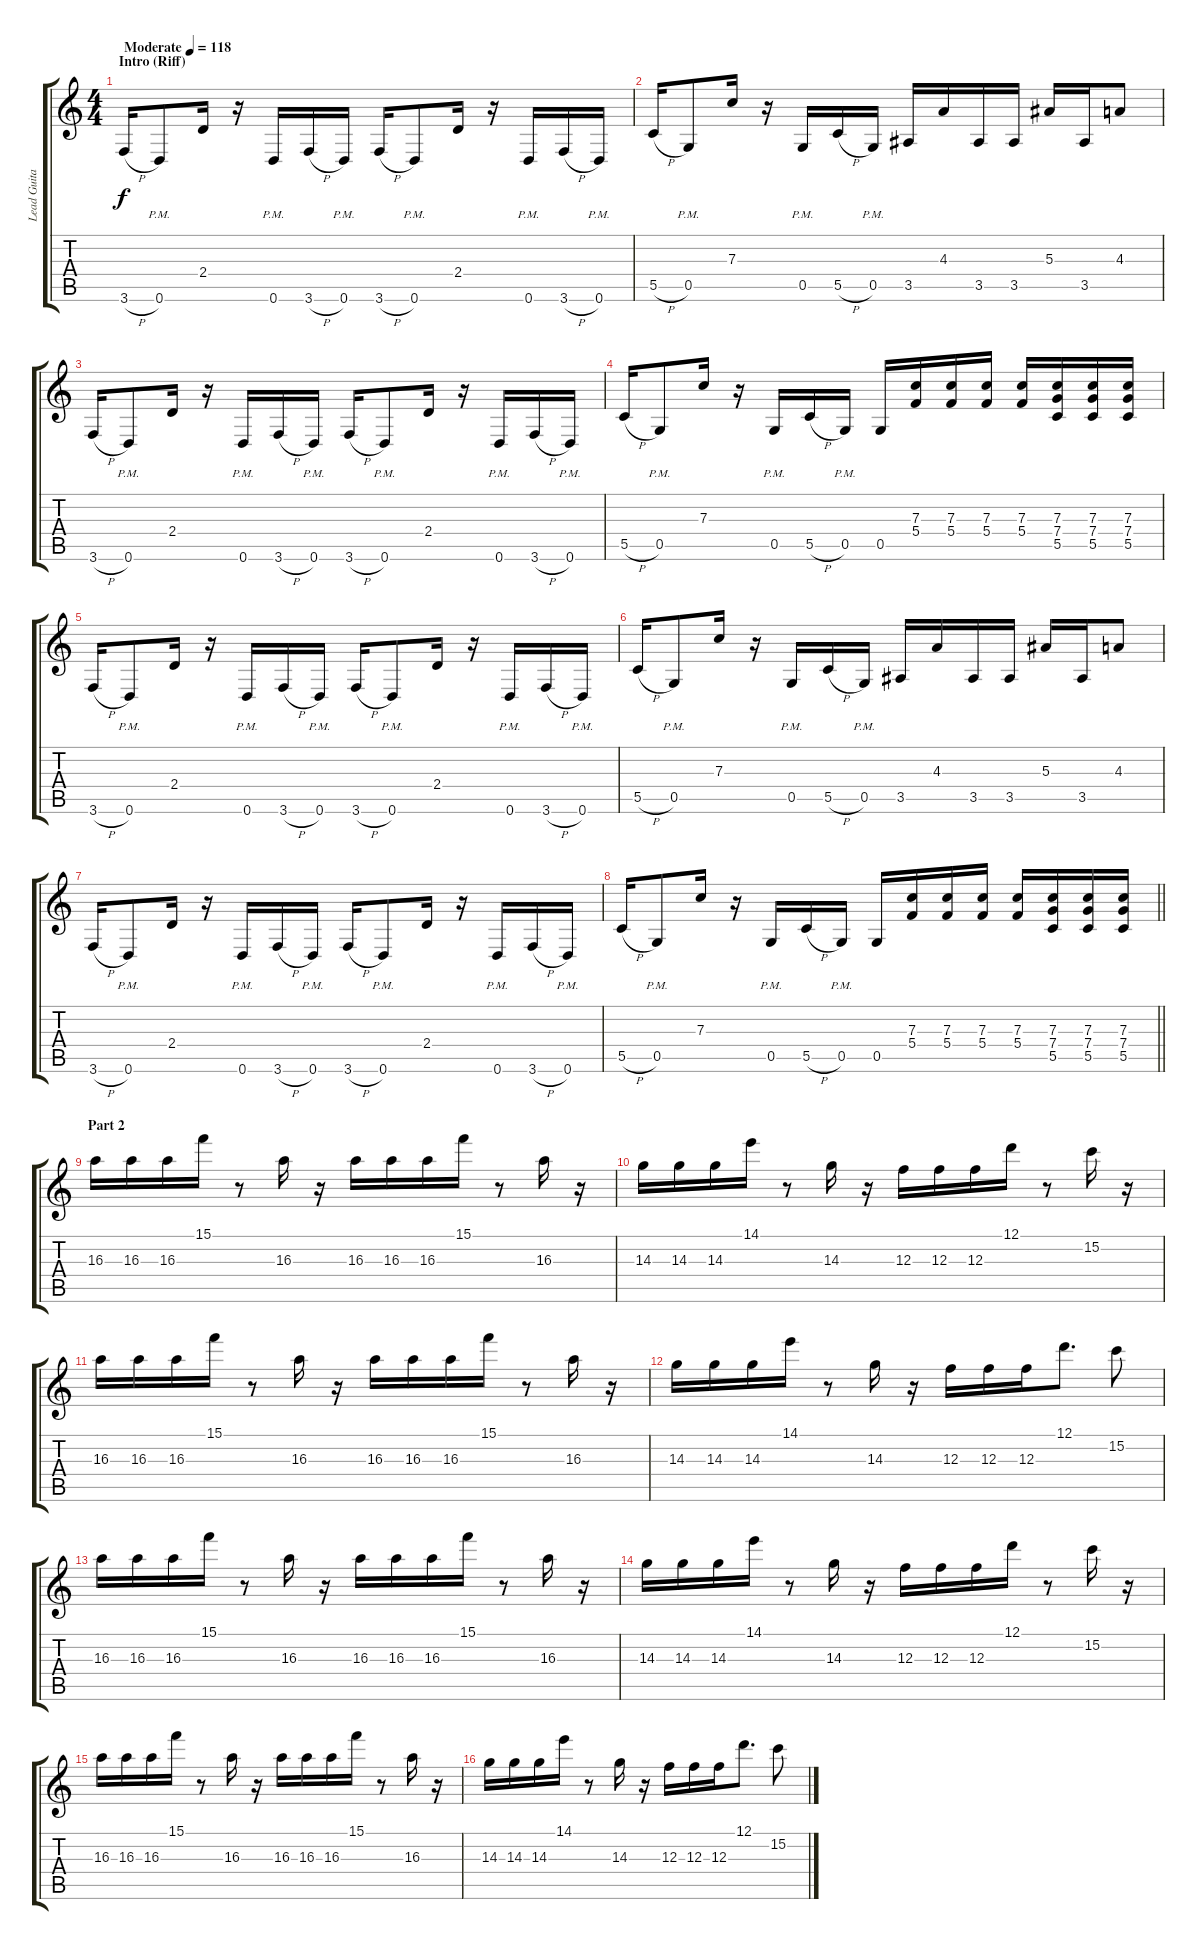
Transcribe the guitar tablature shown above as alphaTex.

\track ("Lead Guitar" "Lead Guita") {instrument distortionguitar}
\staff {score tabs}
\tuning (D4 A3 F3 C3 G2 D2) {hide}
\ts (4 4)
\section ("" "Intro (Riff)")
\tempo (118 "Moderate")
\clef g2
\ks c
3.6{h}.16{dy f instrument distortionguitar} 0.6{pm}.8 2.4.16 r.16 0.6{pm}.16 3.6{h}.16 0.6{pm}.16 3.6{h}.16 0.6{pm}.8 2.4.16 r.16 0.6{pm}.16 3.6{h}.16 0.6{pm}.16 |
5.5{h}.16 0.5{pm}.8 7.3.16 r.16 0.5{pm}.16 5.5{h}.16 0.5{pm}.16 3.5.16 4.3.16 3.5.16 3.5.16 5.3.16 3.5.16 4.3.8 |
3.6{h}.16 0.6{pm}.8 2.4.16 r.16 0.6{pm}.16 3.6{h}.16 0.6{pm}.16 3.6{h}.16 0.6{pm}.8 2.4.16 r.16 0.6{pm}.16 3.6{h}.16 0.6{pm}.16 |
5.5{h}.16 0.5{pm}.8 7.3.16 r.16 0.5{pm}.16 5.5{h}.16 0.5{pm}.16 0.5.16 (7.3 5.4).16 (7.3 5.4).16 (7.3 5.4).16 (7.3 5.4).16 (7.3 7.4 5.5).16 (7.3 7.4 5.5).16 (7.3 7.4 5.5).16 |
3.6{h}.16 0.6{pm}.8 2.4.16 r.16 0.6{pm}.16 3.6{h}.16 0.6{pm}.16 3.6{h}.16 0.6{pm}.8 2.4.16 r.16 0.6{pm}.16 3.6{h}.16 0.6{pm}.16 |
5.5{h}.16 0.5{pm}.8 7.3.16 r.16 0.5{pm}.16 5.5{h}.16 0.5{pm}.16 3.5.16 4.3.16 3.5.16 3.5.16 5.3.16 3.5.16 4.3.8 |
3.6{h}.16 0.6{pm}.8 2.4.16 r.16 0.6{pm}.16 3.6{h}.16 0.6{pm}.16 3.6{h}.16 0.6{pm}.8 2.4.16 r.16 0.6{pm}.16 3.6{h}.16 0.6{pm}.16 |
\barLineRight lightlight
5.5{h}.16 0.5{pm}.8 7.3.16 r.16 0.5{pm}.16 5.5{h}.16 0.5{pm}.16 0.5.16 (7.3 5.4).16 (7.3 5.4).16 (7.3 5.4).16 (7.3 5.4).16 (7.3 7.4 5.5).16 (7.3 7.4 5.5).16 (7.3 7.4 5.5).16 |
\section ("" "Part 2")
16.3.16 16.3.16 16.3.16 15.1.16 r.8 16.3.16 r.16 16.3.16 16.3.16 16.3.16 15.1.16 r.8 16.3.16 r.16 |
14.3.16 14.3.16 14.3.16 14.1.16 r.8 14.3.16 r.16 12.3.16 12.3.16 12.3.16 12.1.16 r.8 15.2.16 r.16 |
16.3.16 16.3.16 16.3.16 15.1.16 r.8 16.3.16 r.16 16.3.16 16.3.16 16.3.16 15.1.16 r.8 16.3.16 r.16 |
14.3.16 14.3.16 14.3.16 14.1.16 r.8 14.3.16 r.16 12.3.16 12.3.16 12.3.16 12.1.8{d} 15.2.8 |
16.3.16 16.3.16 16.3.16 15.1.16 r.8 16.3.16 r.16 16.3.16 16.3.16 16.3.16 15.1.16 r.8 16.3.16 r.16 |
14.3.16 14.3.16 14.3.16 14.1.16 r.8 14.3.16 r.16 12.3.16 12.3.16 12.3.16 12.1.16 r.8 15.2.16 r.16 |
16.3.16 16.3.16 16.3.16 15.1.16 r.8 16.3.16 r.16 16.3.16 16.3.16 16.3.16 15.1.16 r.8 16.3.16 r.16 |
14.3.16 14.3.16 14.3.16 14.1.16 r.8 14.3.16 r.16 12.3.16 12.3.16 12.3.16 12.1.8{d} 15.2.8
